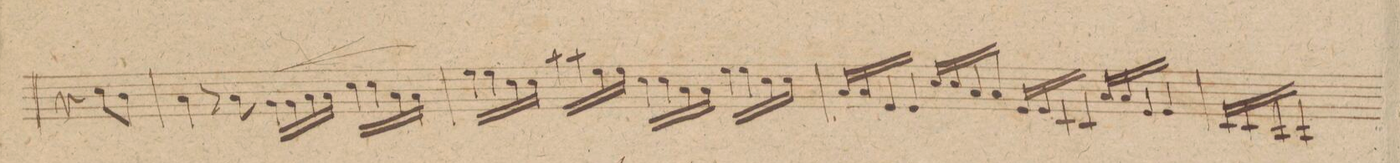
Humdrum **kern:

**kern	**dynam
*I"Violino. 1mo	*
*clefG2	*
*k[f#c#g#]	*
*met(c|)	*
*M2/2	*
4r	.
8cc#\L	.
8b\J	.
=59	=59
4a\	.
8r	.
8a\	.
16g#\LL	<
16g#\	.
16a\	.
16a\JJ	.
16cc#\LL	.
16cc#\	.
16a\	.
16a\JJ	[[
=60	=60
16ee\LL	.
16ee\	.
16cc#\	.
16cc#\JJ	.
16aa\LL	.
16aa\	.
16ee\	.
16ee\JJ	.
16cc#\LL	.
16cc#\	.
16a\	.
16a\JJ	.
16ee\LL	.
16ee\	.
16cc#\	.
16cc#\JJ	.
=61	=61
16a/LL	.
16a/	.
16e/	.
16e/JJ	.
16cc#/LL	.
16cc#/	.
16a/	.
16a/JJ	.
16e/LL	.
16e/	.
16c#/	.
16c#/JJ	.
16a/LL	.
16a/	.
16e/	.
16e/JJ	.
=62	=62
16c#/LL	.
16c#/	.
16A/	.
16A/JJ	.
*-	*-
